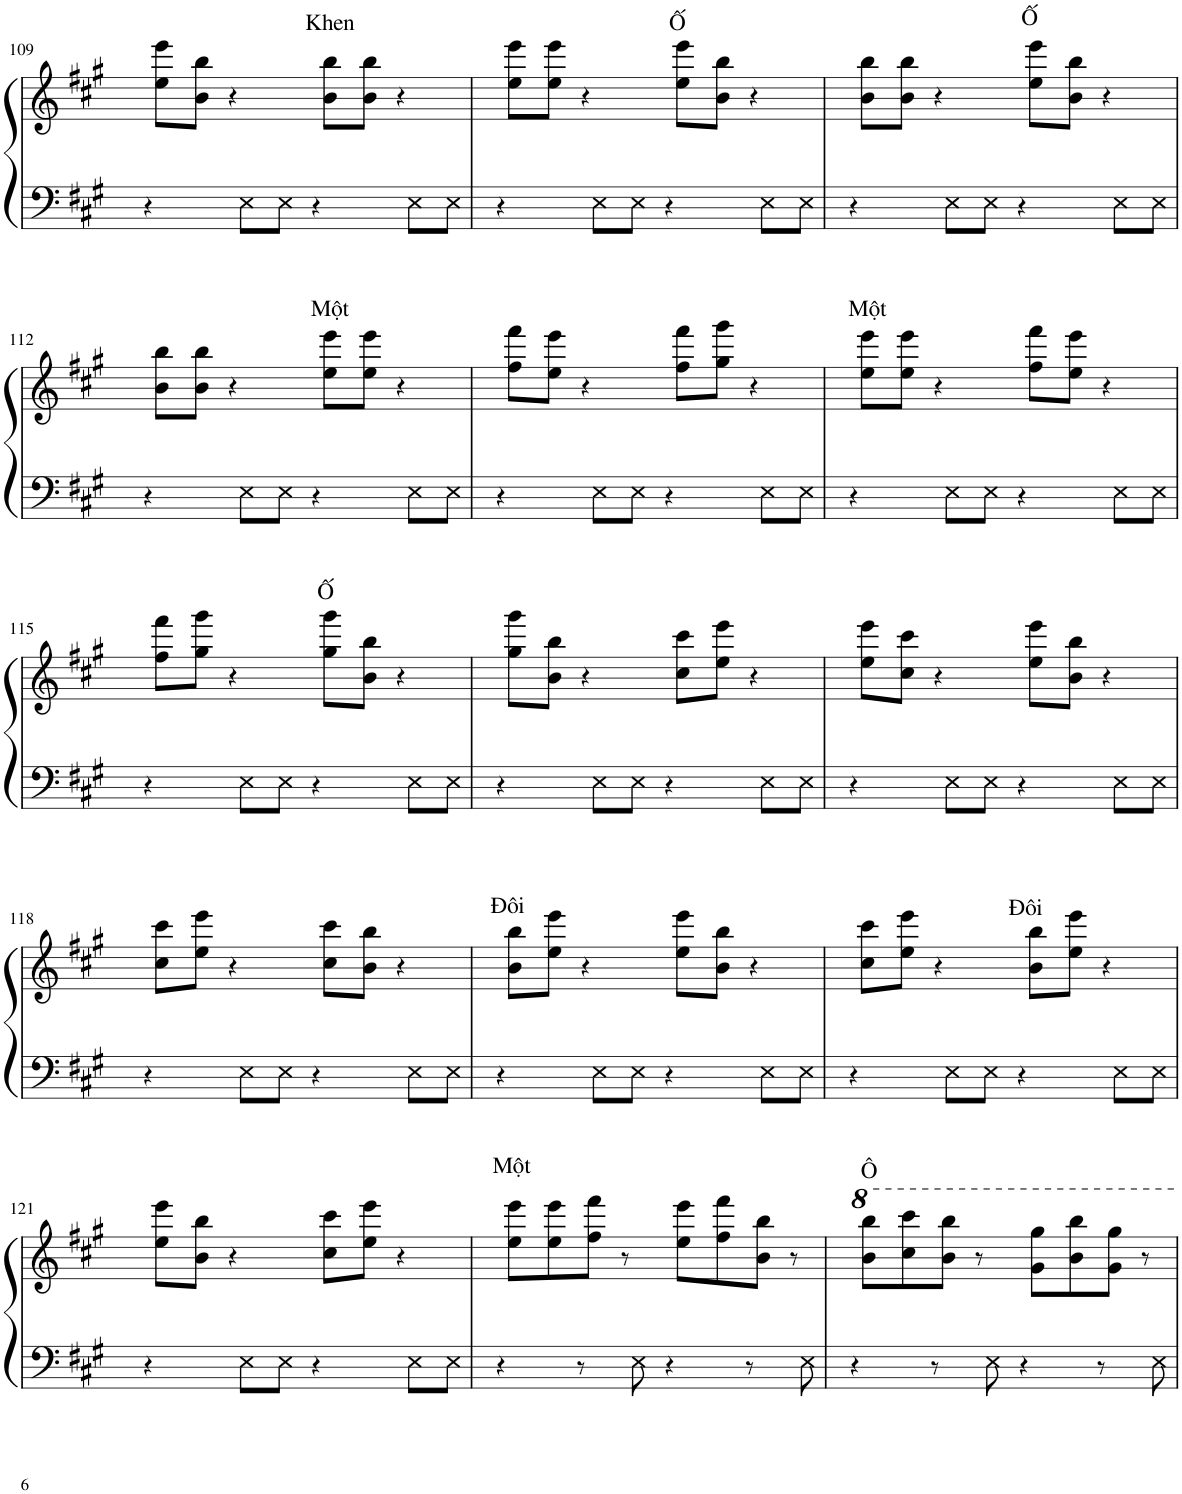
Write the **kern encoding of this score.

**kern	**kern	**text
*part1	*part1	*part1
*staff2	*staff1	*staff1
*I"Piano	*	*
*I'Pno.	*	*
!!LO:PB:g=z
*clefF4	*clefG2	*
*k[f#c#g#]	*k[f#c#g#]	*
*M2/2	*M2/2	*
*met(c|)	*met(c|)	*
=109	=109	=109
4r	8ee\ 8eee\L	.
.	8b\ 8bb\J	.
8E\L	4r	.
8E\J	.	.
!	!	!LO:LY:a
4r	8b\ 8bb\L	Khen
.	8b\ 8bb\J	.
8E\L	4r	.
8E\J	.	.
=110	=110	=110
4r	8ee\ 8eee\L	.
.	8ee\ 8eee\J	.
8E\L	4r	.
8E\J	.	.
!	!	!LO:LY:a
4r	8ee\ 8eee\L	Ố
.	8b\ 8bb\J	.
8E\L	4r	.
8E\J	.	.
=111	=111	=111
4r	8b\ 8bb\L	.
.	8b\ 8bb\J	.
8E\L	4r	.
8E\J	.	.
!	!	!LO:LY:a
4r	8ee\ 8eee\L	Ố
.	8b\ 8bb\J	.
8E\L	4r	.
8E\J	.	.
!!LO:LB:g=z
=112	=112	=112
4r	8b\ 8bb\L	.
.	8b\ 8bb\J	.
8E\L	4r	.
8E\J	.	.
!	!	!LO:LY:a
4r	8ee\ 8eee\L	Một
.	8ee\ 8eee\J	.
8E\L	4r	.
8E\J	.	.
=113	=113	=113
4r	8ff#\ 8fff#\L	.
.	8ee\ 8eee\J	.
8E\L	4r	.
8E\J	.	.
4r	8ff#\ 8fff#\L	.
.	8gg#\ 8ggg#\J	.
8E\L	4r	.
8E\J	.	.
=114	=114	=114
!	!	!LO:LY:a
4r	8ee\ 8eee\L	Một
.	8ee\ 8eee\J	.
8E\L	4r	.
8E\J	.	.
4r	8ff#\ 8fff#\L	.
.	8ee\ 8eee\J	.
8E\L	4r	.
8E\J	.	.
!!LO:LB:g=z
=115	=115	=115
4r	8ff#\ 8fff#\L	.
.	8gg#\ 8ggg#\J	.
8E\L	4r	.
8E\J	.	.
!	!	!LO:LY:a
4r	8gg#\ 8ggg#\L	Ố
.	8b\ 8bb\J	.
8E\L	4r	.
8E\J	.	.
=116	=116	=116
4r	8gg#\ 8ggg#\L	.
.	8b\ 8bb\J	.
8E\L	4r	.
8E\J	.	.
4r	8cc#\ 8ccc#\L	.
.	8ee\ 8eee\J	.
8E\L	4r	.
8E\J	.	.
=117	=117	=117
4r	8ee\ 8eee\L	.
.	8cc#\ 8ccc#\J	.
8E\L	4r	.
8E\J	.	.
4r	8ee\ 8eee\L	.
.	8b\ 8bb\J	.
8E\L	4r	.
8E\J	.	.
!!LO:LB:g=z
=118	=118	=118
4r	8cc#\ 8ccc#\L	.
.	8ee\ 8eee\J	.
8E\L	4r	.
8E\J	.	.
4r	8cc#\ 8ccc#\L	.
.	8b\ 8bb\J	.
8E\L	4r	.
8E\J	.	.
=119	=119	=119
!	!	!LO:LY:a
4r	8b\ 8bb\L	Đôi
.	8ee\ 8eee\J	.
8E\L	4r	.
8E\J	.	.
4r	8ee\ 8eee\L	.
.	8b\ 8bb\J	.
8E\L	4r	.
8E\J	.	.
=120	=120	=120
4r	8cc#\ 8ccc#\L	.
.	8ee\ 8eee\J	.
8E\L	4r	.
8E\J	.	.
!	!	!LO:LY:a
4r	8b\ 8bb\L	Đôi
.	8ee\ 8eee\J	.
8E\L	4r	.
8E\J	.	.
!!LO:LB:g=z
=121	=121	=121
4r	8ee\ 8eee\L	.
.	8b\ 8bb\J	.
8E\L	4r	.
8E\J	.	.
4r	8cc#\ 8ccc#\L	.
.	8ee\ 8eee\J	.
8E\L	4r	.
8E\J	.	.
=122	=122	=122
!	!	!LO:LY:a
4r	8ee\ 8eee\L	Một
.	8ee\ 8eee\	.
8r	8ff#\ 8fff#\J	.
8E\	8r	.
4r	8ee\ 8eee\L	.
.	8ff#\ 8fff#\	.
8r	8b\ 8bb\J	.
8E\	8r	.
=123	=123	=123
!	!	!LO:LY:a
4r	8bb\ 8bbb\L	Ô
.	8ccc#\ 8cccc#\	.
8r	8bb\ 8bbb\J	.
8E\	8r	.
4r	8gg#\ 8ggg#\L	.
.	8bb\ 8bbb\	.
8r	8gg#\ 8ggg#\J	.
8E\	8r	.
=	=	=
*-	*-	*-
